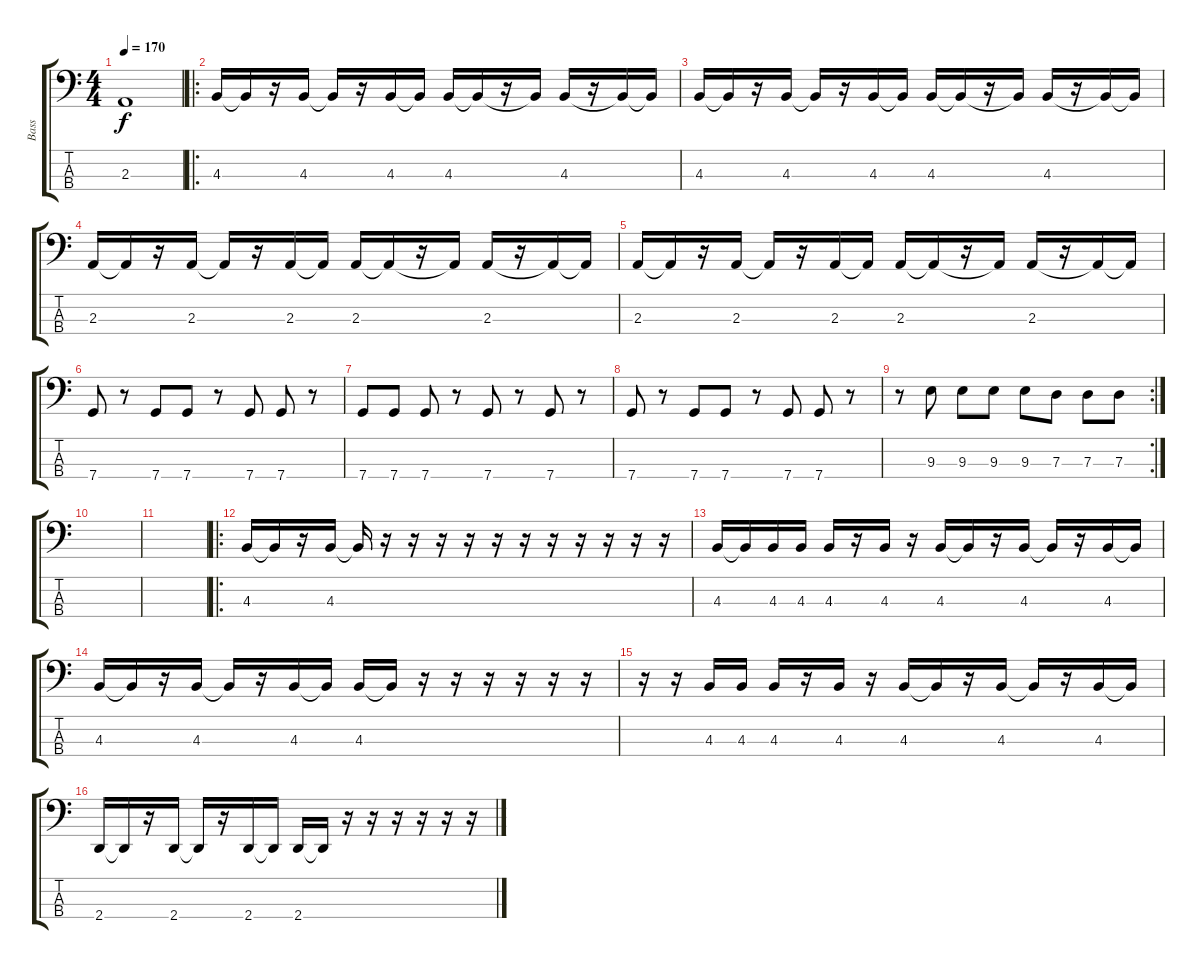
\track ("Bass" "Bass") {instrument electricbasspick}
\staff {score tabs}
\tuning (F2 C2 G1 C1) {hide}
\ts (4 4)
\tempo 170
\clef f4
\ks c
2.3{t}.1{dy f} |
\ro
4.3.16 4.3{t}.16 r.16 4.3.16 4.3{t}.16 r.16 4.3.16 4.3{t}.16 4.3.16 4.3{t}.16 r.16 4.3{t}.16 4.3.16 r.16 4.3{t}.16 4.3{t}.16 |
4.3.16 4.3{t}.16 r.16 4.3.16 4.3{t}.16 r.16 4.3.16 4.3{t}.16 4.3.16 4.3{t}.16 r.16 4.3{t}.16 4.3.16 r.16 4.3{t}.16 4.3{t}.16 |
2.3.16 2.3{t}.16 r.16 2.3.16 2.3{t}.16 r.16 2.3.16 2.3{t}.16 2.3.16 2.3{t}.16 r.16 2.3{t}.16 2.3.16 r.16 2.3{t}.16 2.3{t}.16 |
2.3.16 2.3{t}.16 r.16 2.3.16 2.3{t}.16 r.16 2.3.16 2.3{t}.16 2.3.16 2.3{t}.16 r.16 2.3{t}.16 2.3.16 r.16 2.3{t}.16 2.3{t}.16 |
7.4.8 r.8 7.4.8 7.4.8 r.8 7.4.8 7.4.8 r.8 |
7.4.8 7.4.8 7.4.8 r.8 7.4.8 r.8 7.4.8 r.8 |
7.4.8 r.8 7.4.8 7.4.8 r.8 7.4.8 7.4.8 r.8 |
\rc 2
r.8 9.3.8 9.3.8 9.3.8 9.3.8 7.3.8 7.3.8 7.3.8 |
|
|
\ro
4.3.16 4.3{t}.16 r.16 4.3.16 4.3{t}.16 r.16 r.16 r.16 r.16 r.16 r.16 r.16 r.16 r.16 r.16 r.16 |
4.3.16 4.3{t}.16 4.3.16 4.3.16 4.3.16 r.16 4.3.16 r.16 4.3.16 4.3{t}.16 r.16 4.3.16 4.3{t}.16 r.16 4.3.16 4.3{t}.16 |
4.3.16 4.3{t}.16 r.16 4.3.16 4.3{t}.16 r.16 4.3.16 4.3{t}.16 4.3.16 4.3{t}.16 r.16 r.16 r.16 r.16 r.16 r.16 |
r.16 r.16 4.3.16 4.3.16 4.3.16 r.16 4.3.16 r.16 4.3.16 4.3{t}.16 r.16 4.3.16 4.3{t}.16 r.16 4.3.16 4.3{t}.16 |
2.4.16 2.4{t}.16 r.16 2.4.16 2.4{t}.16 r.16 2.4.16 2.4{t}.16 2.4.16 2.4{t}.16 r.16 r.16 r.16 r.16 r.16 r.16
